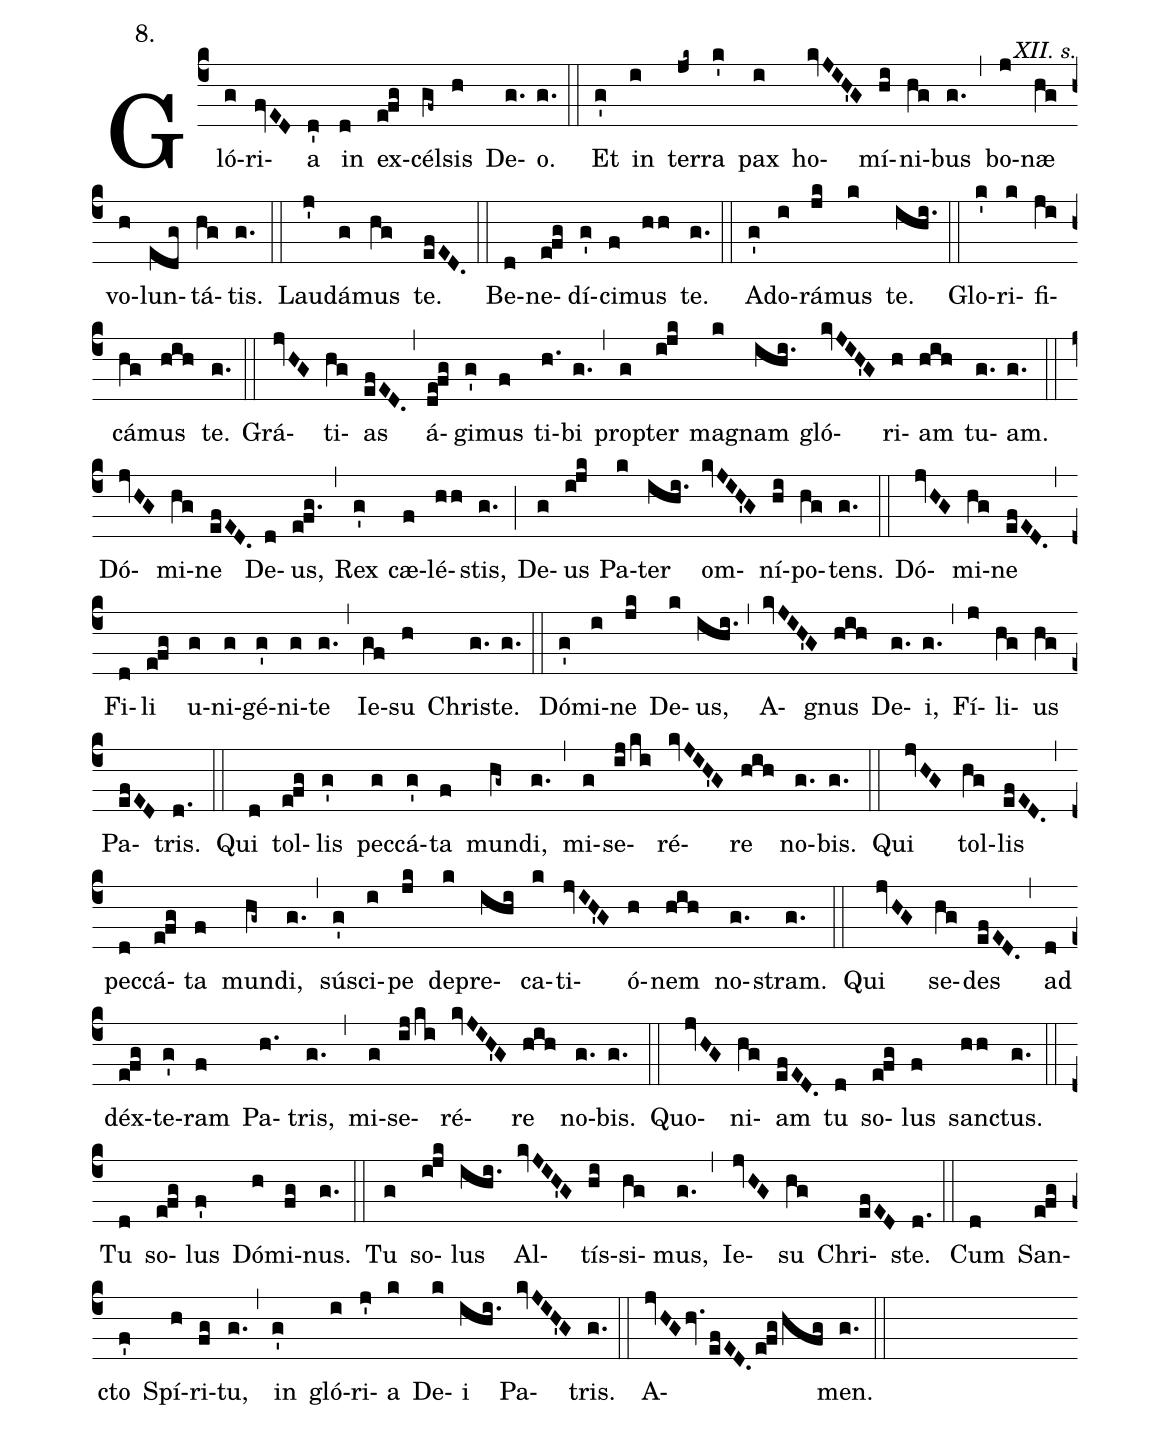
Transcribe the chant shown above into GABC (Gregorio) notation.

annotation:8.;
commentary:XII. s.;
%%
(c4) Gló(g)ri(fvED)a(d') in(d) ex(e!fg)cél(gf~)sis(h) De(g.)o.(g.) (::)
Et(g') in(i) ter(jk~)ra(k') pax(i) ho(kvJIH'G)mí(hi)ni-(hg)bus(g.) (,)
bo(j)næ(hg) vo(h)lun(edg)tá(hg)tis.(g.) (::)
Lau(j')dá(g)mus(hg) te.(efED.) (::)
Be(d)ne(e!fg)dí(g')ci(f)mus(hh) te.(g.) (::)
A(g')do(i)rá(jk)mus(k) te.(ihi.) (::)
Glo(k')ri(k)fi(ji)cá(hg)mus(hih) te.(g.) (::)
Grá(jvHG)ti(hg)as(efED.) (,)
á(de!fg)gi(g')mus(f) ti(h.)bi(g.) (,)
pro(g)pter(i!jk) ma(k)gnam(ihi.) gló(kvJIH'G)ri(h)am(hih) tu(g.)am.(g.) (::)
Dó(jvHG)mi-(hg)ne(efED.) De(d)us,(e!fg.) (,)
Rex(g') cæ(f)lé(hh)stis,(g.) (;)
De(g)us(i!jk) Pa(k)ter(ihi.) om(kvJIH'G)ní(hi)po(hg)tens.(g.) (::)
Dó(jvHG)mi(hg)ne(efED.) (,)
Fi(d)li(e!fg) u(g)ni(g)gé(g')ni(g)te(g.) (,)
Ie(gf)su(h) Chris(g.)te.(g.) (::)
Dó(g')mi(i)ne(jk) De(k)us,(ihi.) (,)
A(kvJIH'G)gnus(hih) De(g.)i,(g.) (,)
Fí(j)li(hg)us(hg) Pa(efED)tris.(d.) (::)
Qui(d) tol(e!fg)lis(g') pec(g)cá(g')ta(f) mun(hg~)di,(g.) (,)
mi(g)se(ij!/ki)ré(kvJIH'G)re(hih) no(g.)bis.(g.) (::)
Qui(jvHG) tol(hg)lis(efED.) (,)
pec(d)cá(e!fg)ta(f) mun(hg~)di,(g.) (,)
sú(g')sci(i)pe(jk) de(k)pre(ihi)ca(k)ti(jvIH'G)ó(h)nem(hih) no-(g.)stram.(g.) (::)
Qui(jvHG) se(hg)des(efED.) (,)
ad(d) déx(e!fg)te(g')ram(f) Pa(h. )tris,(g.) (,)
mi(g)se(ij!/ki)ré(kvJIH'G)re(hih) no(g.)bis.(g.) (::)
Quo(jvHG)ni(hg)am(efED.) tu(d) so(e!fg)lus(f) san(hh)ctus.(g.) (::)
Tu(d) so(e!fg)lus(f') Dó(h)mi(fg)nus.(g.) (::)
Tu(g) so(i!jk)lus(ihi.) Al(kvJIH'G)tís(hi)si(hg )mus,(g.) (,)
Ie(jvHG)su(hg) Chri(efED)ste.(d.) (::)
Cum(d) San(e!fg)cto(f') Spí(h)ri(fg)tu,(g.) (,)
in(g') gló(i)ri(j')a(k) De(k)i(ihi.) Pa(kvJIH'G)tris.(g.) (::)
A(jvHGhv.efED.e!fg!/hfg)men.(g.) (::)
